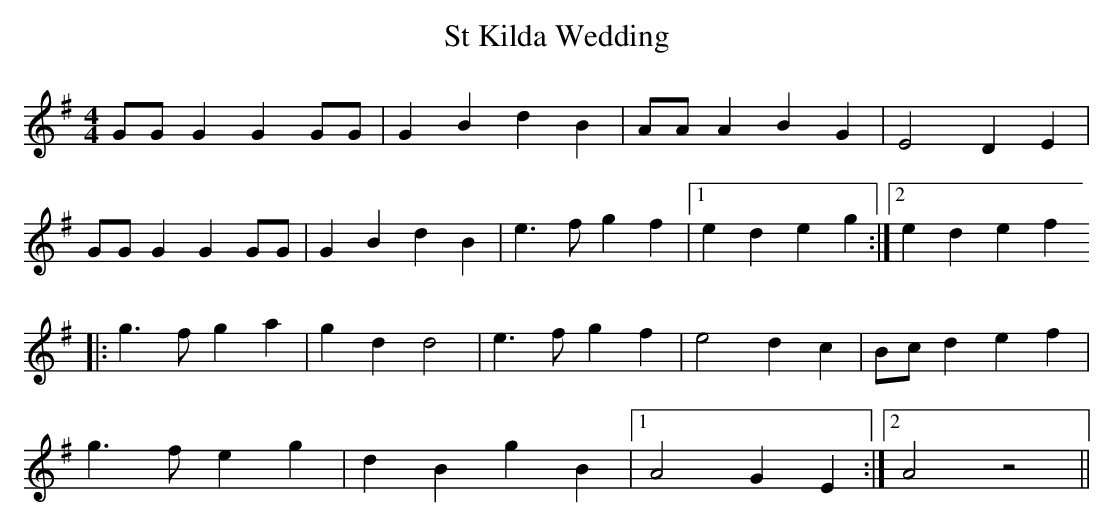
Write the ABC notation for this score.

X:1
T:St Kilda Wedding
L:1/8
M:4/4
K:G major
GG G2G2GG|G2B2d2B2|AA A2B2G2|E4D2E2|
GG G2G2GG|G2B2d2B2|e3f g2f2|[1e2d2e2g2:|[2e2d2e2f2
|:g3f g2a2|g2d2d4|e3f g2f2|e4d2c2|Bc d2e2f2|
g3f e2g2|d2B2g2B2|[1A4G2E2:|[2A4z4||
